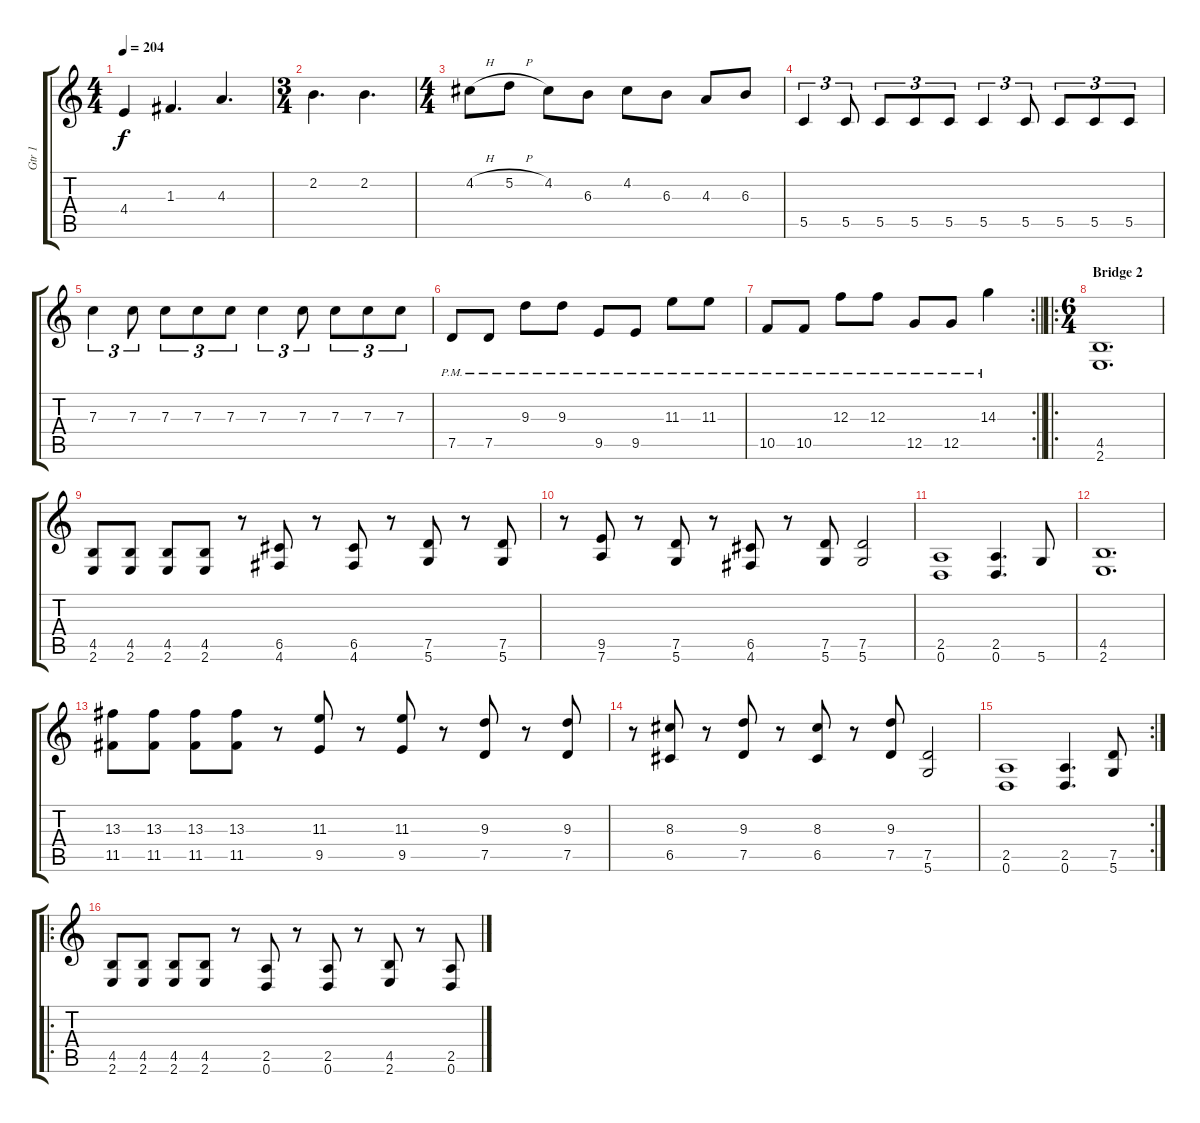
\track ("Gtr 1" "Gtr 1") {instrument distortionguitar}
\staff {score tabs}
\tuning (D4 A3 F3 C3 G2 D2) {hide}
\ts (4 4)
\tempo 204
\clef g2
\ks c
4.4{t}.4{dy f} 1.3.4{d} 4.3.4{d} |
\ts (3 4)
2.2.4{d} 2.2.4{d} |
\ts (4 4)
4.2{h}.8 5.2{h}.8 4.2.8 6.3.8 4.2.8 6.3.8 4.3.8 6.3.8 |
5.5.4{tu (3 2)} 5.5.8{tu (3 2)} 5.5.8{tu (3 2)} 5.5.8{tu (3 2)} 5.5.8{tu (3 2)} 5.5.4{tu (3 2)} 5.5.8{tu (3 2)} 5.5.8{tu (3 2)} 5.5.8{tu (3 2)} 5.5.8{tu (3 2)} |
7.3.4{tu (3 2)} 7.3.8{tu (3 2)} 7.3.8{tu (3 2)} 7.3.8{tu (3 2)} 7.3.8{tu (3 2)} 7.3.4{tu (3 2)} 7.3.8{tu (3 2)} 7.3.8{tu (3 2)} 7.3.8{tu (3 2)} 7.3.8{tu (3 2)} |
7.5{pm}.8 7.5{pm}.8 9.3{pm}.8 9.3{pm}.8 9.5{pm}.8 9.5{pm}.8 11.3{pm}.8 11.3{pm}.8 |
\rc 2
\barLineRight lightlight
10.5{pm}.8 10.5{pm}.8 12.3{pm}.8 12.3{pm}.8 12.5{pm}.8 12.5{pm}.8 14.3{pm}.4 |
\ro
\ts (6 4)
\section ("" "Bridge 2")
(4.5 2.6).1{d} |
(4.5 2.6).8 (4.5 2.6).8 (4.5 2.6).8 (4.5 2.6).8 r.8 (6.5 4.6).8 r.8 (6.5 4.6).8 r.8 (7.5 5.6).8 r.8 (7.5 5.6).8 |
r.8 (9.5 7.6).8 r.8 (7.5 5.6).8 r.8 (6.5 4.6).8 r.8 (7.5 5.6).8 (7.5 5.6).2 |
(2.5 0.6).1 (2.5 0.6).4{d} 5.6.8 |
(4.5 2.6).1{d} |
(13.3 11.5).8 (13.3 11.5).8 (13.3 11.5).8 (13.3 11.5).8 r.8 (11.3 9.5).8 r.8 (11.3 9.5).8 r.8 (9.3 7.5).8 r.8 (9.3 7.5).8 |
r.8 (8.3 6.5).8 r.8 (9.3 7.5).8 r.8 (8.3 6.5).8 r.8 (9.3 7.5).8 (7.5 5.6).2 |
\rc 2
(2.5 0.6).1 (2.5 0.6).4{d} (7.5 5.6).8 |
\ro
(4.5 2.6).8 (4.5 2.6).8 (4.5 2.6).8 (4.5 2.6).8 r.8 (2.5 0.6).8 r.8 (2.5 0.6).8 r.8 (4.5 2.6).8 r.8 (2.5 0.6).8
